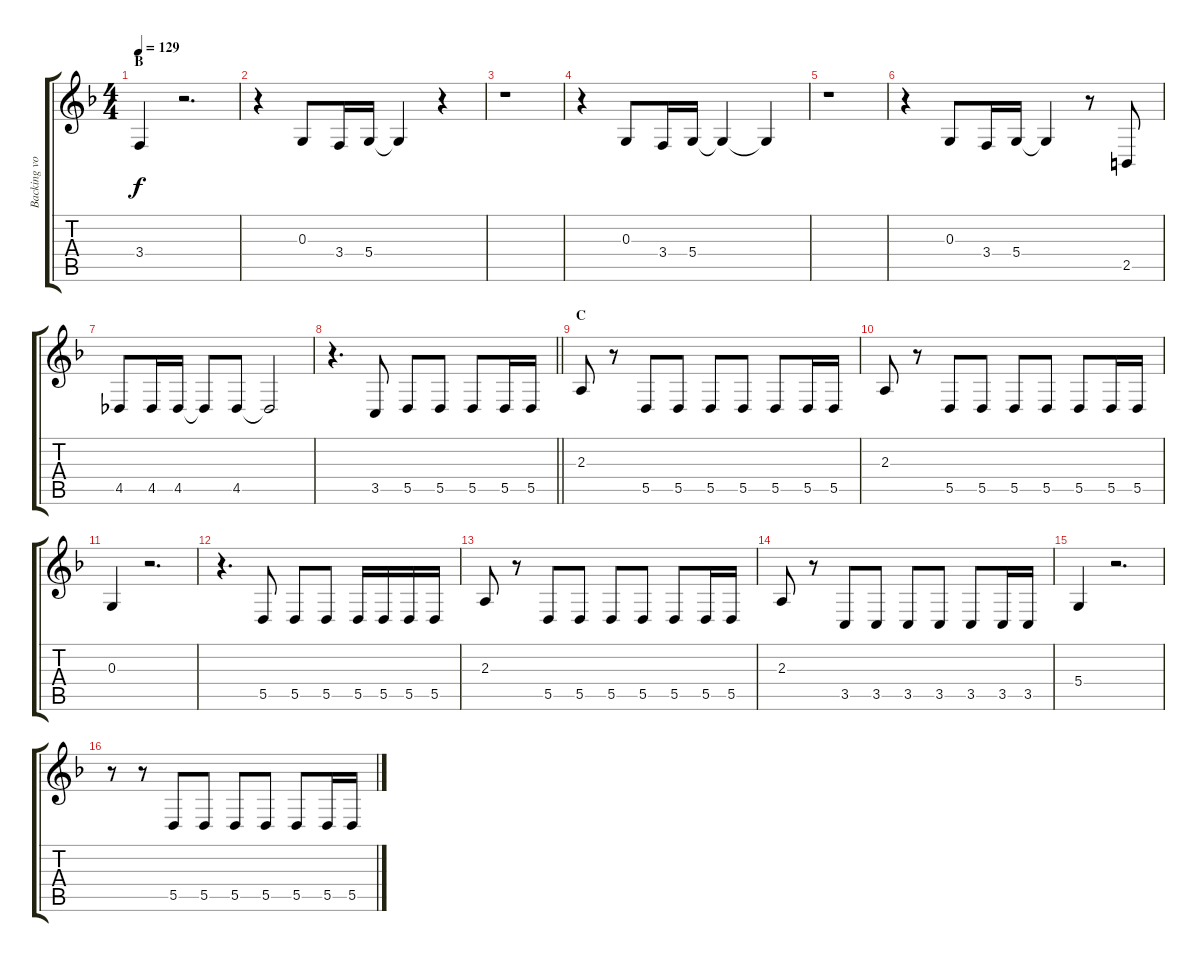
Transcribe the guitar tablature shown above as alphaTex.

\track ("Backing vocal" "Backing vo") {instrument altosax}
\staff {score tabs}
\tuning (E4 B3 G3 D3 A2 E2) {hide}
\ts (4 4)
\section ("" "B")
\tempo 129
\clef g2
\ks f
3.4{t}.4{dy f} r.2{d} |
r.4 0.3.8 3.4.16 5.4.16 5.4{t}.4 r.4 |
r.1 |
r.4 0.3.8 3.4.16 5.4.16 5.4{t}.4 5.4{t}.4 |
r.1 |
r.4 0.3.8 3.4.16 5.4.16 5.4{t}.4 r.8 2.5.8 |
4.5.8 4.5.16 4.5.16 4.5{t}.8 4.5.8 4.5{t}.2 |
\barLineRight lightlight
r.4{d} 3.5.8 5.5.8 5.5.8 5.5.8 5.5.16 5.5.16 |
\section ("" "C")
2.3.8 r.8 5.5.8 5.5.8 5.5.8 5.5.8 5.5.8 5.5.16 5.5.16 |
2.3.8 r.8 5.5.8 5.5.8 5.5.8 5.5.8 5.5.8 5.5.16 5.5.16 |
0.3.4 r.2{d} |
r.4{d} 5.5.8 5.5.8 5.5.8 5.5.16 5.5.16 5.5.16 5.5.16 |
2.3.8 r.8 5.5.8 5.5.8 5.5.8 5.5.8 5.5.8 5.5.16 5.5.16 |
2.3.8 r.8 3.5.8 3.5.8 3.5.8 3.5.8 3.5.8 3.5.16 3.5.16 |
5.4.4 r.2{d} |
r.8 r.8 5.5.8 5.5.8 5.5.8 5.5.8 5.5.8 5.5.16 5.5.16
